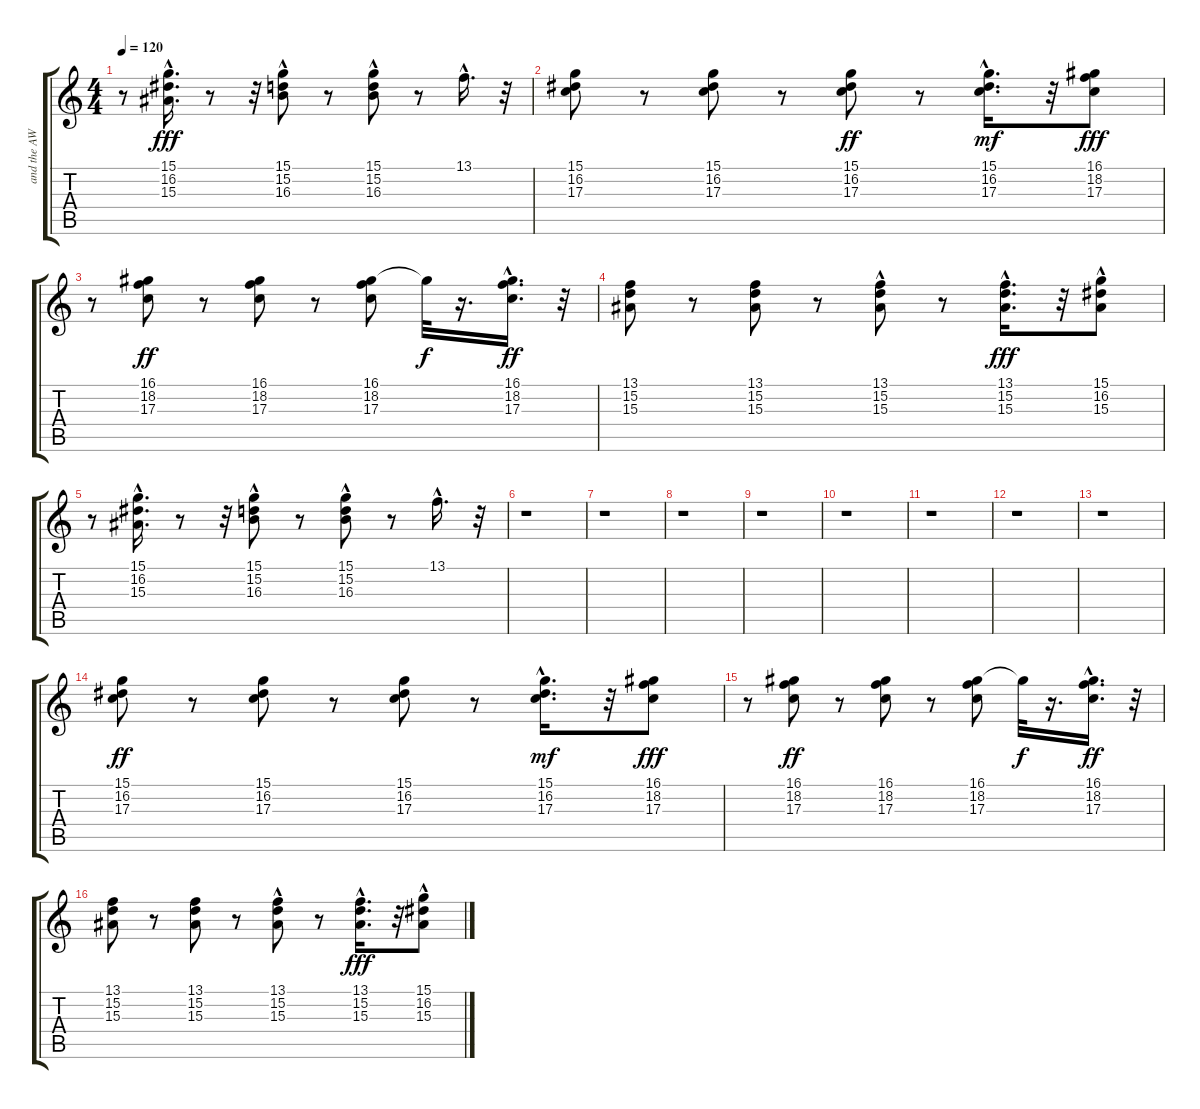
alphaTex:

\track ("and the AWE 32" "and the AW") {instrument pad7halo}
\staff {score tabs}
\tuning (E4 B3 G3 D3 A2 E2) {hide}
\ts (4 4)
\tempo 120
\clef g2
\ks c
r.8{dy fff} (15.1{hac} 16.2{hac} 15.3{hac}).16{d} r.8 r.32 (15.1{hac} 15.2 16.3{hac}).8 r.8 (15.1 15.2 16.3{hac}).8 r.8 13.1{hac}.16{d} r.32 |
(15.1 16.2 17.3).8 r.8 (15.1 16.2 17.3).8 r.8 (15.1 16.2 17.3).8{dy ff} r.8 (15.1{hac} 16.2{hac} 17.3).16{d dy mf} r.32 (16.1 18.2 17.3).8{dy fff} |
r.8 (16.1 18.2 17.3).8{dy ff} r.8 (16.1 18.2 17.3).8 r.8 (16.1 18.2 17.3).8 16.1{t}.32{dy f} r.16{d} (16.1{hac} 18.2 17.3).16{d dy ff} r.32 |
(13.1 15.2 15.3).8 r.8 (13.1 15.2 15.3).8 r.8 (13.1{hac} 15.2{hac} 15.3).8 r.8 (13.1{hac} 15.2{hac} 15.3{hac}).16{d dy fff} r.32 (15.1 16.2{hac} 15.3).8 |
r.8 (15.1{hac} 16.2{hac} 15.3{hac}).16{d} r.8 r.32 (15.1{hac} 15.2 16.3{hac}).8 r.8 (15.1 15.2 16.3{hac}).8 r.8 13.1{hac}.16{d} r.32 |
r.1 |
r.1 |
r.1 |
r.1 |
r.1 |
r.1 |
r.1 |
r.1 |
(15.1 16.2 17.3).8{dy ff} r.8 (15.1 16.2 17.3).8 r.8 (15.1 16.2 17.3).8 r.8 (15.1{hac} 16.2{hac} 17.3).16{d dy mf} r.32 (16.1 18.2 17.3).8{dy fff} |
r.8 (16.1 18.2 17.3).8{dy ff} r.8 (16.1 18.2 17.3).8 r.8 (16.1 18.2 17.3).8 16.1{t}.32{dy f} r.16{d} (16.1{hac} 18.2 17.3).16{d dy ff} r.32 |
(13.1 15.2 15.3).8 r.8 (13.1 15.2 15.3).8 r.8 (13.1{hac} 15.2{hac} 15.3).8 r.8 (13.1{hac} 15.2{hac} 15.3{hac}).16{d dy fff} r.32 (15.1 16.2{hac} 15.3).8
